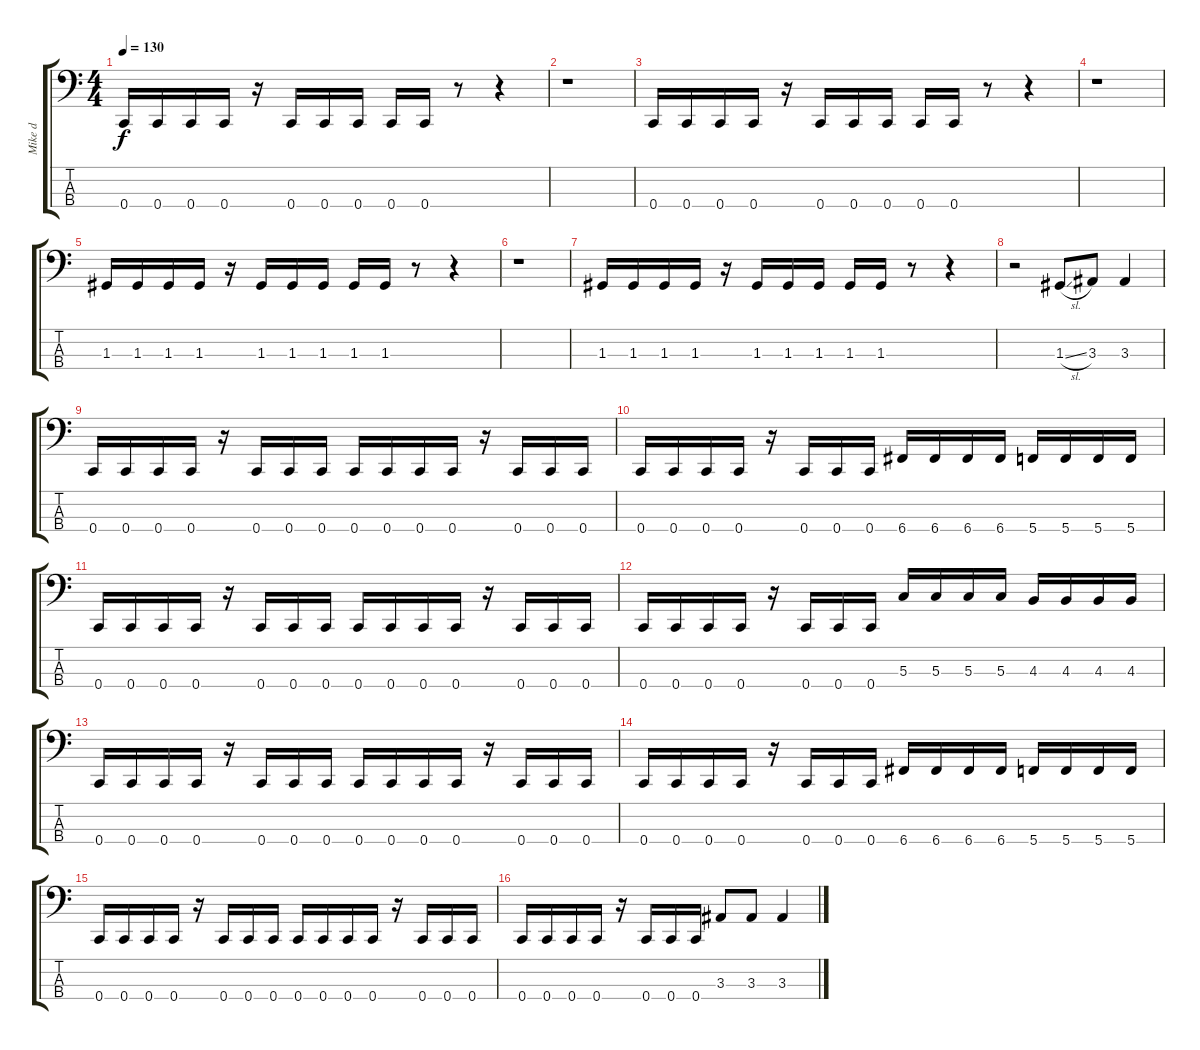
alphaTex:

\track ("Mike d" "Mike d") {solo instrument electricbassfinger}
\staff {score tabs}
\tuning (F2 C2 G1 C1) {hide}
\ts (4 4)
\tempo 130
\clef f4
\ks c
0.4.16{dy f} 0.4.16 0.4.16 0.4.16 r.16 0.4.16 0.4.16 0.4.16 0.4.16 0.4.16 r.8 r.4 |
r.1 |
0.4.16 0.4.16 0.4.16 0.4.16 r.16 0.4.16 0.4.16 0.4.16 0.4.16 0.4.16 r.8 r.4 |
r.1 |
1.3.16 1.3.16 1.3.16 1.3.16 r.16 1.3.16 1.3.16 1.3.16 1.3.16 1.3.16 r.8 r.4 |
r.1 |
1.3.16 1.3.16 1.3.16 1.3.16 r.16 1.3.16 1.3.16 1.3.16 1.3.16 1.3.16 r.8 r.4 |
r.2 1.3{sl}.8 3.3.8 3.3.4 |
0.4.16 0.4.16 0.4.16 0.4.16 r.16 0.4.16 0.4.16 0.4.16 0.4.16 0.4.16 0.4.16 0.4.16 r.16 0.4.16 0.4.16 0.4.16 |
0.4.16 0.4.16 0.4.16 0.4.16 r.16 0.4.16 0.4.16 0.4.16 6.4.16 6.4.16 6.4.16 6.4.16 5.4.16 5.4.16 5.4.16 5.4.16 |
0.4.16 0.4.16 0.4.16 0.4.16 r.16 0.4.16 0.4.16 0.4.16 0.4.16 0.4.16 0.4.16 0.4.16 r.16 0.4.16 0.4.16 0.4.16 |
0.4.16 0.4.16 0.4.16 0.4.16 r.16 0.4.16 0.4.16 0.4.16 5.3.16 5.3.16 5.3.16 5.3.16 4.3.16 4.3.16 4.3.16 4.3.16 |
0.4.16 0.4.16 0.4.16 0.4.16 r.16 0.4.16 0.4.16 0.4.16 0.4.16 0.4.16 0.4.16 0.4.16 r.16 0.4.16 0.4.16 0.4.16 |
0.4.16 0.4.16 0.4.16 0.4.16 r.16 0.4.16 0.4.16 0.4.16 6.4.16 6.4.16 6.4.16 6.4.16 5.4.16 5.4.16 5.4.16 5.4.16 |
0.4.16 0.4.16 0.4.16 0.4.16 r.16 0.4.16 0.4.16 0.4.16 0.4.16 0.4.16 0.4.16 0.4.16 r.16 0.4.16 0.4.16 0.4.16 |
0.4.16 0.4.16 0.4.16 0.4.16 r.16 0.4.16 0.4.16 0.4.16 3.3.8 3.3.8 3.3.4
